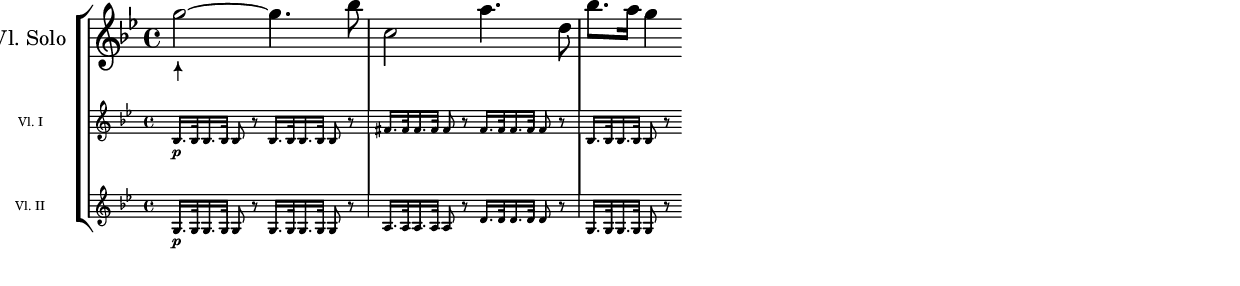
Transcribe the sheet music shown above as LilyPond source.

\version "2.19.15"

#(set-global-staff-size 18)
\include "lilypond-book-preamble.ly"

seta = \markup { 
  \center-column {
    \combine 
      \arrow-head #Y #UP ##t 
      \draw-line #'(0 . -2) 
  } 
}

vlSolo = \relative c''' {
  g2_\seta ~  g4. bes8 |
  c,2 a'4. d,8 |
  bes'8. a16 g4
}

vlUmRepeat = {
  \repeat unfold 2 { bes16. bes32 } bes8 r8
}

vlUm = \relative c' {
 bes16. \p bes32 bes16. bes32 bes8 r8 \vlUmRepeat |
 \transpose c gis { \repeat unfold 2 { \vlUmRepeat } } |
 \vlUmRepeat
}

vlDois = \relative c' {
  g16. \p g32 g16. g32 g8 r8 \transpose c a, { \vlUmRepeat }
  \transpose c b, { \vlUmRepeat } \transpose c e { \vlUmRepeat }
  \transpose c a, { \vlUmRepeat }
}


\new StaffGroup <<
  \new Staff <<
    \set Staff.instrumentName = "Vl. Solo"
   \key g \minor \vlSolo
  >>
  \new Staff \with { \magnifyStaff #3/5 } <<
    \set Staff.instrumentName = "Vl. I"
   \key g \minor \vlUm
  >>
  \new Staff \with { \magnifyStaff #3/5 } <<
    \set Staff.instrumentName = "Vl. II"
   \key g \minor \vlDois
  >>
>>